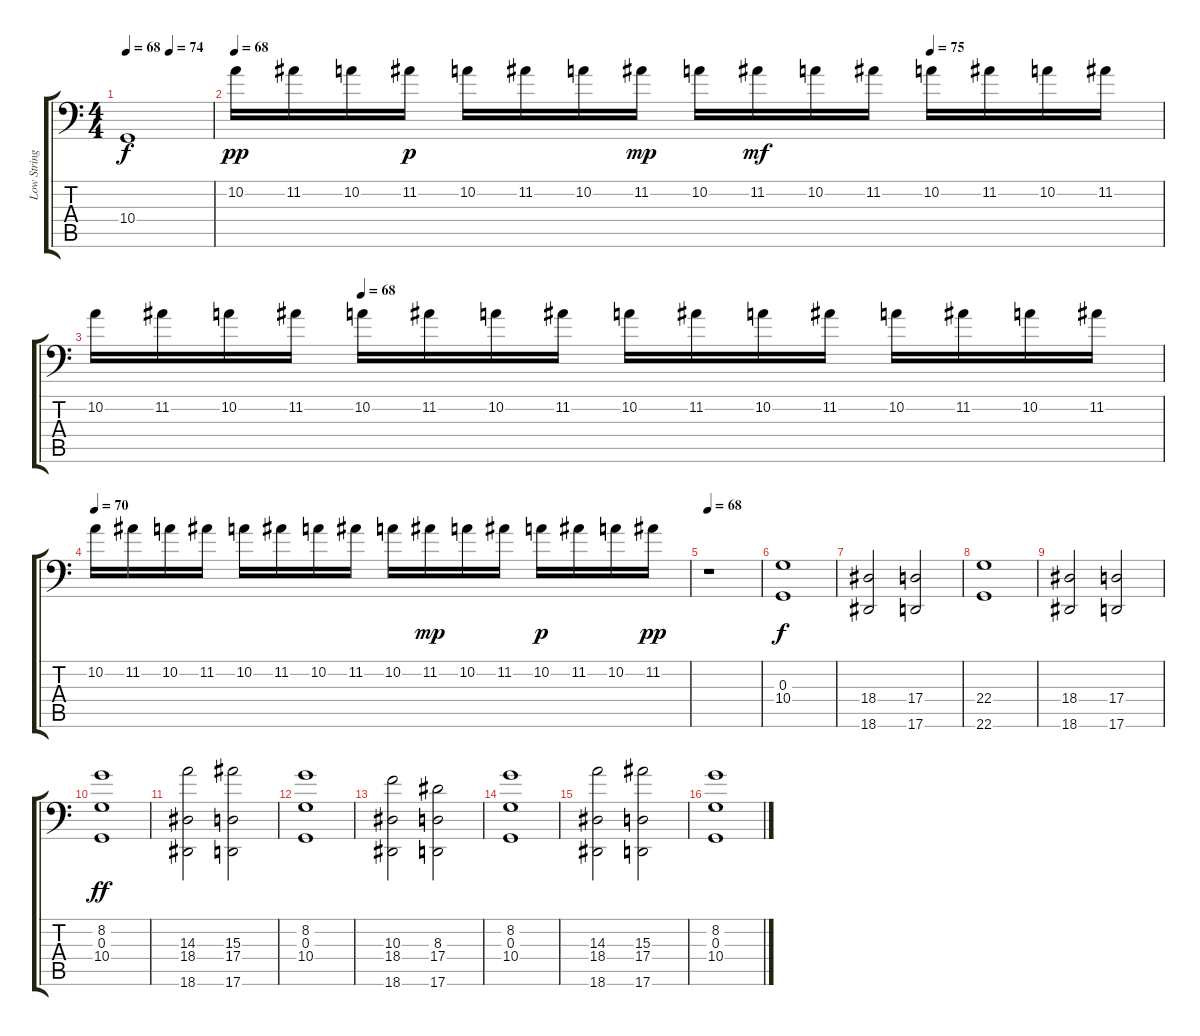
\track ("Low Strings" "Low String") {instrument stringensemble2}
\staff {score tabs}
\tuning (E4 B3 G3 A1 A1 A0) {hide}
\ts (4 4)
\tempo 68
\tempo (74 0.5)
\clef f4
\ks c
10.4.1{dy f volume 2} |
\tempo 68
\tempo (75 0.75)
10.2.16{dy pp volume 13} 11.2.16 10.2.16 11.2.16{dy p} 10.2.16 11.2.16 10.2.16 11.2.16{dy mp} 10.2.16 11.2.16{dy mf} 10.2.16 11.2.16 10.2.16 11.2.16 10.2.16 11.2.16 |
\tempo (68 0.25)
10.2.16{volume 13} 11.2.16 10.2.16 11.2.16 10.2.16 11.2.16 10.2.16 11.2.16 10.2.16 11.2.16 10.2.16 11.2.16 10.2.16 11.2.16 10.2.16 11.2.16 |
\tempo 70
10.2.16{volume 13} 11.2.16 10.2.16 11.2.16 10.2.16 11.2.16 10.2.16 11.2.16 10.2.16 11.2.16{dy mp} 10.2.16 11.2.16 10.2.16{dy p} 11.2.16 10.2.16 11.2.16{dy pp} |
\tempo 68
r.1 |
(0.3 10.4).1{dy f} |
(18.4 18.6).2 (17.4 17.6).2 |
(22.4 22.6).1 |
(18.4 18.6).2 (17.4 17.6).2 |
(8.2 0.3 10.4).1{dy ff} |
(14.3 18.4 18.6).2 (15.3 17.4 17.6).2 |
(8.2 0.3 10.4).1 |
(10.3 18.4 18.6).2 (8.3 17.4 17.6).2 |
(8.2 0.3 10.4).1 |
(14.3 18.4 18.6).2 (15.3 17.4 17.6).2 |
(8.2 0.3 10.4).1
